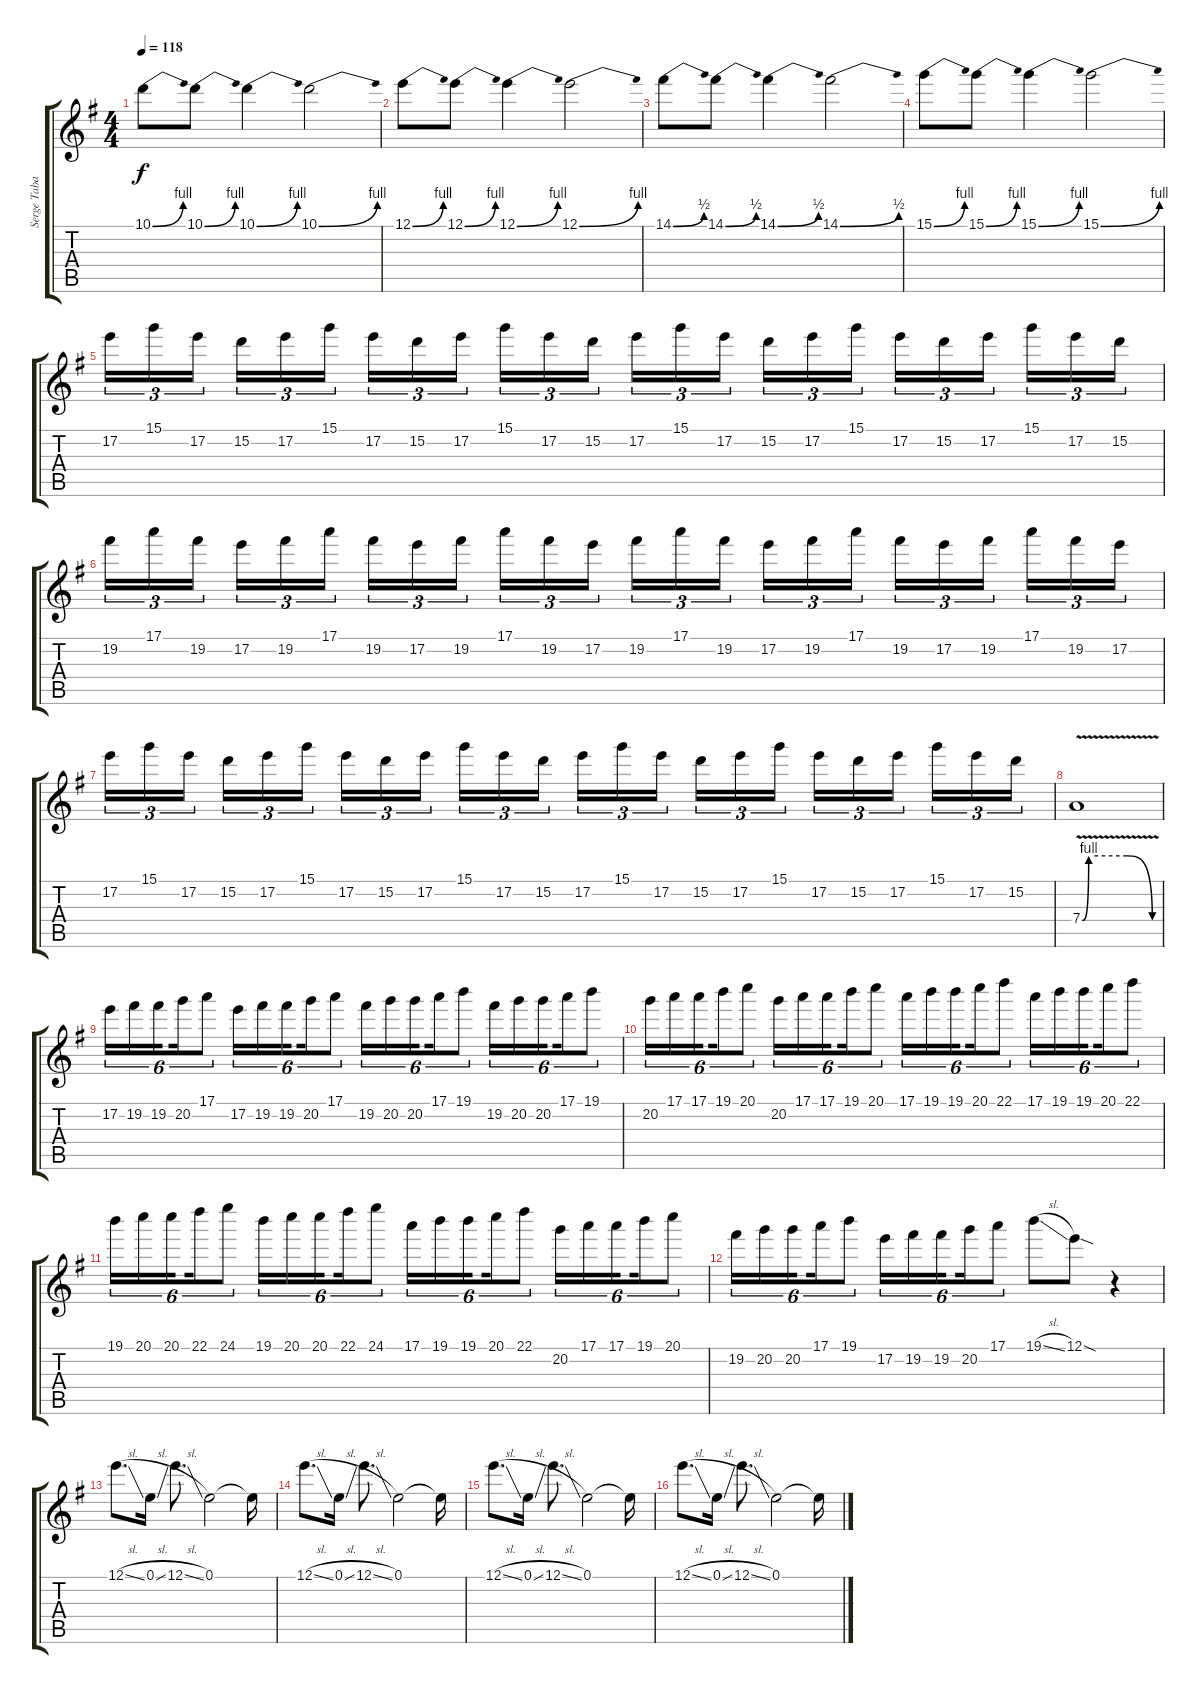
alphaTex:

\track ("Serge Tabachnikov " "Serge Taba") {instrument distortionguitar}
\staff {score tabs}
\tuning (E4 B3 G3 D3 A2 E2) {hide}
\ts (4 4)
\tempo 118
\clef g2
\ks eminor
10.1{be (bend 0 0 60 4)}.8{dy f} 10.1{be (bend 0 0 60 4)}.8 10.1{be (bend 0 0 60 4)}.4 10.1{be (bend 0 0 60 4)}.2 |
12.1{be (bend 0 0 60 4)}.8 12.1{be (bend 0 0 60 4)}.8 12.1{be (bend 0 0 60 4)}.4 12.1{be (bend 0 0 60 4)}.2 |
14.1{be (bend 0 0 60 2)}.8 14.1{be (bend 0 0 60 2)}.8 14.1{be (bend 0 0 60 2)}.4 14.1{be (bend 0 0 60 2)}.2 |
15.1{be (bend 0 0 60 4)}.8 15.1{be (bend 0 0 60 4)}.8 15.1{be (bend 0 0 60 4)}.4 15.1{be (bend 0 0 60 4)}.2 |
17.2.16{tu (3 2)} 15.1.16{tu (3 2)} 17.2.16{tu (3 2) beam splitsecondary} 15.2.16{tu (3 2)} 17.2.16{tu (3 2)} 15.1.16{tu (3 2)} 17.2.16{tu (3 2)} 15.2.16{tu (3 2)} 17.2.16{tu (3 2) beam splitsecondary} 15.1.16{tu (3 2)} 17.2.16{tu (3 2)} 15.2.16{tu (3 2)} 17.2.16{tu (3 2)} 15.1.16{tu (3 2)} 17.2.16{tu (3 2) beam splitsecondary} 15.2.16{tu (3 2)} 17.2.16{tu (3 2)} 15.1.16{tu (3 2)} 17.2.16{tu (3 2)} 15.2.16{tu (3 2)} 17.2.16{tu (3 2) beam splitsecondary} 15.1.16{tu (3 2)} 17.2.16{tu (3 2)} 15.2.16{tu (3 2)} |
19.2.16{tu (3 2)} 17.1.16{tu (3 2)} 19.2.16{tu (3 2) beam splitsecondary} 17.2.16{tu (3 2)} 19.2.16{tu (3 2)} 17.1.16{tu (3 2)} 19.2.16{tu (3 2)} 17.2.16{tu (3 2)} 19.2.16{tu (3 2) beam splitsecondary} 17.1.16{tu (3 2)} 19.2.16{tu (3 2)} 17.2.16{tu (3 2)} 19.2.16{tu (3 2)} 17.1.16{tu (3 2)} 19.2.16{tu (3 2) beam splitsecondary} 17.2.16{tu (3 2)} 19.2.16{tu (3 2)} 17.1.16{tu (3 2)} 19.2.16{tu (3 2)} 17.2.16{tu (3 2)} 19.2.16{tu (3 2) beam splitsecondary} 17.1.16{tu (3 2)} 19.2.16{tu (3 2)} 17.2.16{tu (3 2)} |
17.2.16{tu (3 2)} 15.1.16{tu (3 2)} 17.2.16{tu (3 2) beam splitsecondary} 15.2.16{tu (3 2)} 17.2.16{tu (3 2)} 15.1.16{tu (3 2)} 17.2.16{tu (3 2)} 15.2.16{tu (3 2)} 17.2.16{tu (3 2) beam splitsecondary} 15.1.16{tu (3 2)} 17.2.16{tu (3 2)} 15.2.16{tu (3 2)} 17.2.16{tu (3 2)} 15.1.16{tu (3 2)} 17.2.16{tu (3 2) beam splitsecondary} 15.2.16{tu (3 2)} 17.2.16{tu (3 2)} 15.1.16{tu (3 2)} 17.2.16{tu (3 2)} 15.2.16{tu (3 2)} 17.2.16{tu (3 2) beam splitsecondary} 15.1.16{tu (3 2)} 17.2.16{tu (3 2)} 15.2.16{tu (3 2)} |
7.4{be (custom 0 0 5 4 35 4 55 0 60 0) v}.1 |
17.2.16{tu (6 4)} 19.2.16{tu (6 4)} 19.2.16{tu (6 4) beam splitsecondary} 20.2.16{tu (6 4)} 17.1.8{tu (6 4)} 17.2.16{tu (6 4)} 19.2.16{tu (6 4)} 19.2.16{tu (6 4) beam splitsecondary} 20.2.16{tu (6 4)} 17.1.8{tu (6 4)} 19.2.16{tu (6 4)} 20.2.16{tu (6 4)} 20.2.16{tu (6 4) beam splitsecondary} 17.1.16{tu (6 4)} 19.1.8{tu (6 4)} 19.2.16{tu (6 4)} 20.2.16{tu (6 4)} 20.2.16{tu (6 4) beam splitsecondary} 17.1.16{tu (6 4)} 19.1.8{tu (6 4)} |
20.2.16{tu (6 4)} 17.1.16{tu (6 4)} 17.1.16{tu (6 4) beam splitsecondary} 19.1.16{tu (6 4)} 20.1.8{tu (6 4)} 20.2.16{tu (6 4)} 17.1.16{tu (6 4)} 17.1.16{tu (6 4) beam splitsecondary} 19.1.16{tu (6 4)} 20.1.8{tu (6 4)} 17.1.16{tu (6 4)} 19.1.16{tu (6 4)} 19.1.16{tu (6 4) beam splitsecondary} 20.1.16{tu (6 4)} 22.1.8{tu (6 4)} 17.1.16{tu (6 4)} 19.1.16{tu (6 4)} 19.1.16{tu (6 4) beam splitsecondary} 20.1.16{tu (6 4)} 22.1.8{tu (6 4)} |
19.1.16{tu (6 4)} 20.1.16{tu (6 4)} 20.1.16{tu (6 4) beam splitsecondary} 22.1.16{tu (6 4)} 24.1.8{tu (6 4)} 19.1.16{tu (6 4)} 20.1.16{tu (6 4)} 20.1.16{tu (6 4) beam splitsecondary} 22.1.16{tu (6 4)} 24.1.8{tu (6 4)} 17.1.16{tu (6 4)} 19.1.16{tu (6 4)} 19.1.16{tu (6 4) beam splitsecondary} 20.1.16{tu (6 4)} 22.1.8{tu (6 4)} 20.2.16{tu (6 4)} 17.1.16{tu (6 4)} 17.1.16{tu (6 4) beam splitsecondary} 19.1.16{tu (6 4)} 20.1.8{tu (6 4)} |
19.2.16{tu (6 4)} 20.2.16{tu (6 4)} 20.2.16{tu (6 4) beam splitsecondary} 17.1.16{tu (6 4)} 19.1.8{tu (6 4)} 17.2.16{tu (6 4)} 19.2.16{tu (6 4)} 19.2.16{tu (6 4) beam splitsecondary} 20.2.16{tu (6 4)} 17.1.8{tu (6 4)} 19.1{sl}.8 12.1{sod}.8 r.4 |
12.1{sl}.8{d} 0.1{sl}.16 12.1{sl}.8{d} 0.1.2 0.1{t}.16 |
12.1{sl}.8{d} 0.1{sl}.16 12.1{sl}.8{d} 0.1.2 0.1{t}.16 |
12.1{sl}.8{d volume 10} 0.1{sl}.16 12.1{sl}.8{d} 0.1.2 0.1{t}.16 |
12.1{sl}.8{d} 0.1{sl}.16 12.1{sl}.8{d} 0.1.2 0.1{t}.16
